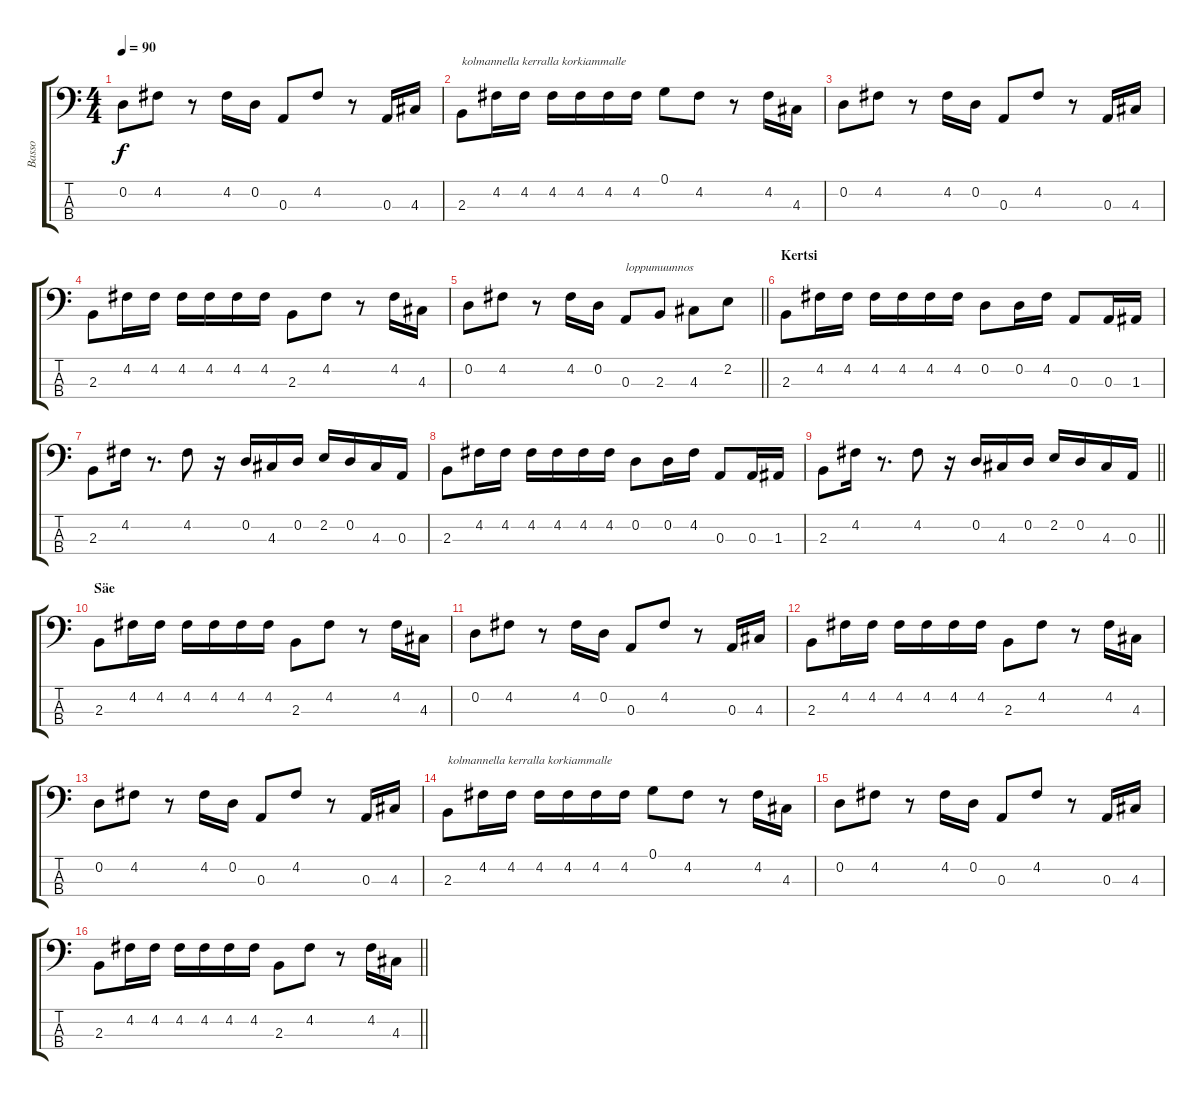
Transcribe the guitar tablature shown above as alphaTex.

\track ("Basso" "Basso") {instrument electricbassfinger}
\staff {score tabs}
\tuning (G2 D2 A1 E1) {hide}
\ts (4 4)
\tempo 90
\clef f4
\ks c
0.2.8{dy f} 4.2.8 r.8 4.2.16 0.2.16 0.3.8 4.2.8 r.8 0.3.16 4.3.16 |
2.3.8{txt "kolmannella kerralla korkiammalle"} 4.2.16 4.2.16 4.2.16 4.2.16 4.2.16 4.2.16 0.1.8 4.2.8 r.8 4.2.16 4.3.16 |
0.2.8 4.2.8 r.8 4.2.16 0.2.16 0.3.8 4.2.8 r.8 0.3.16 4.3.16 |
2.3.8 4.2.16 4.2.16 4.2.16 4.2.16 4.2.16 4.2.16 2.3.8 4.2.8 r.8 4.2.16 4.3.16 |
\barLineRight lightlight
0.2.8 4.2.8 r.8 4.2.16 0.2.16 0.3.8{txt "loppumuunnos"} 2.3.8 4.3.8 2.2.8 |
\section ("" "Kertsi")
2.3.8 4.2.16 4.2.16 4.2.16 4.2.16 4.2.16 4.2.16 0.2.8 0.2.16 4.2.16 0.3.8 0.3.16 1.3.16 |
2.3.8 4.2.16 r.8{d} 4.2.8 r.16 0.2.16 4.3.16 0.2.16 2.2.16 0.2.16 4.3.16 0.3.16 |
2.3.8 4.2.16 4.2.16 4.2.16 4.2.16 4.2.16 4.2.16 0.2.8 0.2.16 4.2.16 0.3.8 0.3.16 1.3.16 |
\barLineRight lightlight
2.3.8 4.2.16 r.8{d} 4.2.8 r.16 0.2.16 4.3.16 0.2.16 2.2.16 0.2.16 4.3.16 0.3.16 |
\section ("" "Säe")
2.3.8 4.2.16 4.2.16 4.2.16 4.2.16 4.2.16 4.2.16 2.3.8 4.2.8 r.8 4.2.16 4.3.16 |
0.2.8 4.2.8 r.8 4.2.16 0.2.16 0.3.8 4.2.8 r.8 0.3.16 4.3.16 |
2.3.8 4.2.16 4.2.16 4.2.16 4.2.16 4.2.16 4.2.16 2.3.8 4.2.8 r.8 4.2.16 4.3.16 |
0.2.8 4.2.8 r.8 4.2.16 0.2.16 0.3.8 4.2.8 r.8 0.3.16 4.3.16 |
2.3.8{txt "kolmannella kerralla korkiammalle"} 4.2.16 4.2.16 4.2.16 4.2.16 4.2.16 4.2.16 0.1.8 4.2.8 r.8 4.2.16 4.3.16 |
0.2.8 4.2.8 r.8 4.2.16 0.2.16 0.3.8 4.2.8 r.8 0.3.16 4.3.16 |
\barLineRight lightlight
2.3.8 4.2.16 4.2.16 4.2.16 4.2.16 4.2.16 4.2.16 2.3.8 4.2.8 r.8 4.2.16 4.3.16
